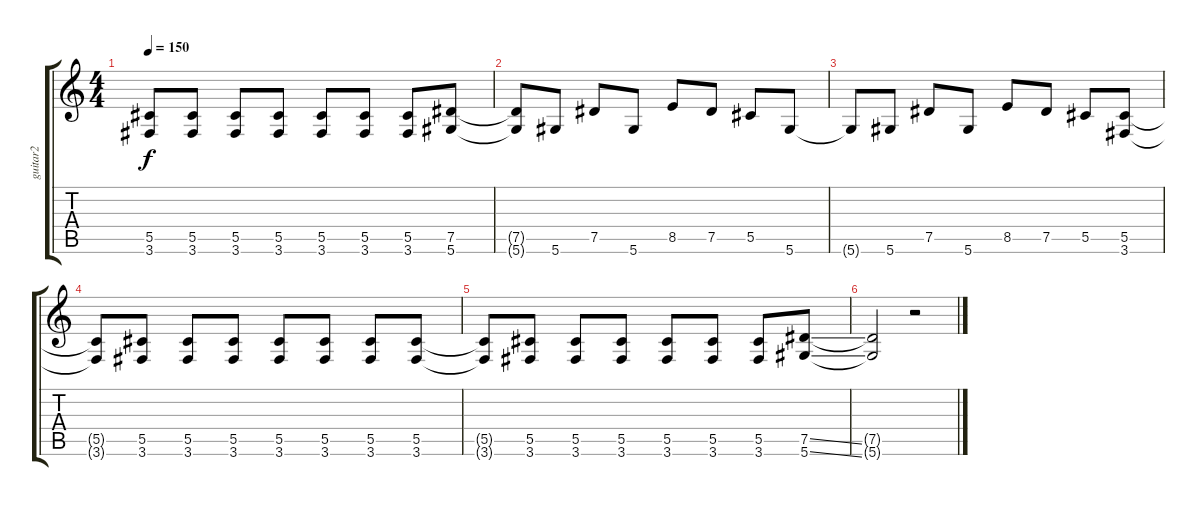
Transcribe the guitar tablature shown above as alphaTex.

\track ("guitar2" "guitar2") {instrument distortionguitar}
\staff {score tabs}
\tuning (Eb4 Bb3 Gb3 Db3 Ab2 Eb2) {hide}
\ts (4 4)
\tempo 150
\clef g2
\ks c
(5.5{t} 3.6{t}).8{dy f} (5.5 3.6).8 (5.5 3.6).8 (5.5 3.6).8 (5.5 3.6).8 (5.5 3.6).8 (5.5 3.6).8 (7.5 5.6).8 |
(7.5{t} 5.6{t}).8 5.6.8 7.5.8 5.6.8 8.5.8 7.5.8 5.5.8 5.6.8 |
5.6{t}.8 5.6.8 7.5.8 5.6.8 8.5.8 7.5.8 5.5.8 (5.5 3.6).8 |
(5.5{t} 3.6{t}).8 (5.5 3.6).8 (5.5 3.6).8 (5.5 3.6).8 (5.5 3.6).8 (5.5 3.6).8 (5.5 3.6).8 (5.5 3.6).8 |
(5.5{t} 3.6{t}).8 (5.5 3.6).8 (5.5 3.6).8 (5.5 3.6).8 (5.5 3.6).8 (5.5 3.6).8 (5.5 3.6).8 (7.5{ss} 5.6{ss}).8 |
(7.5{t} 5.6{t}).2 r.2
